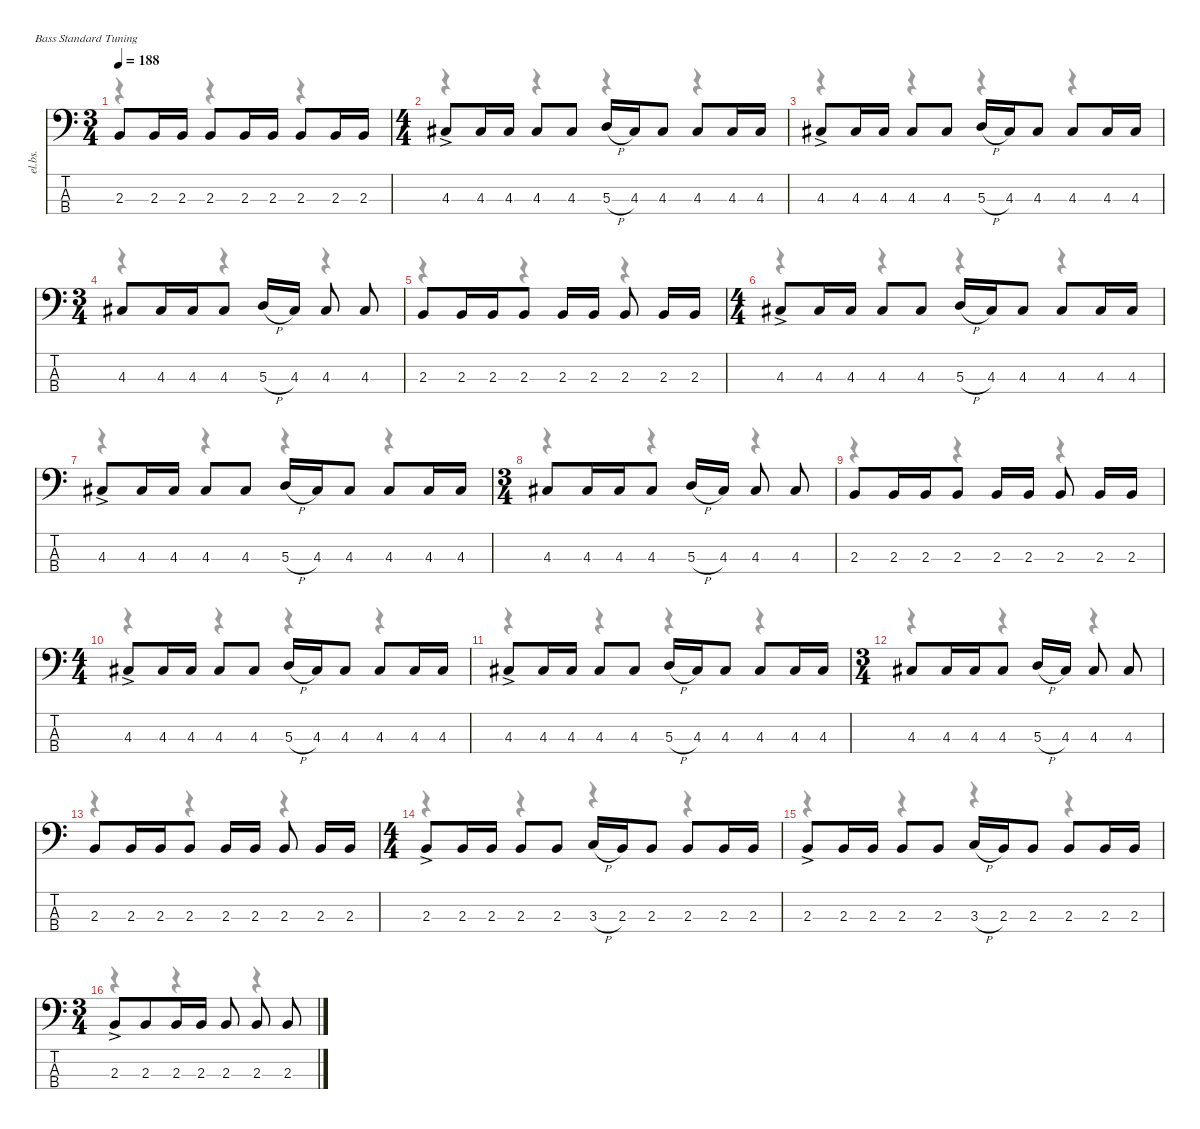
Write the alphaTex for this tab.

\defaultSystemsLayout 4
\hideDynamics
\bracketExtendMode nobrackets
\otherSystemsTrackNameOrientation horizontal
\track ("Cliff Burton (Bass)" "el.bs.") {instrument electricbassfinger}
\staff {score tabs}
\tuning (G2 D2 A1 E1)
\voice
\ts (3 4)
\tempo 188
\clef f4
\ks c
2.3.8{dy f beam Up} 2.3.16{beam Up} 2.3.16{beam Up} 2.3.8{beam Up} 2.3.16{beam Up} 2.3.16{beam Up} 2.3.8{beam Up} 2.3.16{beam Up} 2.3.16{beam Up} |
\ts (4 4)
\beaming (8 2 2 2 2)
4.3{ac acc #}.8{dy mf beam Up} 4.3{acc #}.16{dy f beam Up} 4.3{acc #}.16{beam Up} 4.3{acc #}.8{beam Up} 4.3{acc #}.8{beam Up} 5.3{h}.16{beam Up} 4.3{acc #}.16{beam Up} 4.3{acc #}.8{beam Up} 4.3{acc #}.8{beam Up} 4.3{acc #}.16{beam Up} 4.3{acc #}.16{beam Up} |
4.3{ac acc #}.8{dy mf beam Up} 4.3{acc #}.16{dy f beam Up} 4.3{acc #}.16{beam Up} 4.3{acc #}.8{beam Up} 4.3{acc #}.8{beam Up} 5.3{h}.16{beam Up} 4.3{acc #}.16{beam Up} 4.3{acc #}.8{beam Up} 4.3{acc #}.8{beam Up} 4.3{acc #}.16{beam Up} 4.3{acc #}.16{beam Up} |
\ts (3 4)
\beaming (8 3 1 1 1)
4.3{acc #}.8{beam Up} 4.3{acc #}.16{beam Up} 4.3{acc #}.16{beam Up} 4.3{acc #}.8{beam Up} 5.3{h}.16{beam Up} 4.3{acc #}.16{beam Up} 4.3{acc #}.8{beam Up} 4.3{acc #}.8{beam Up} |
2.3.8{beam Up} 2.3.16{beam Up} 2.3.16{beam Up} 2.3.8{beam Up} 2.3.16{beam Up} 2.3.16{beam Up} 2.3.8{beam Up} 2.3.16{beam Up} 2.3.16{beam Up} |
\ts (4 4)
\beaming (8 2 2 2 2)
4.3{ac acc #}.8{dy mf beam Up} 4.3{acc #}.16{dy f beam Up} 4.3{acc #}.16{beam Up} 4.3{acc #}.8{beam Up} 4.3{acc #}.8{beam Up} 5.3{h}.16{beam Up} 4.3{acc #}.16{beam Up} 4.3{acc #}.8{beam Up} 4.3{acc #}.8{beam Up} 4.3{acc #}.16{beam Up} 4.3{acc #}.16{beam Up} |
4.3{ac acc #}.8{dy mf beam Up} 4.3{acc #}.16{dy f beam Up} 4.3{acc #}.16{beam Up} 4.3{acc #}.8{beam Up} 4.3{acc #}.8{beam Up} 5.3{h}.16{beam Up} 4.3{acc #}.16{beam Up} 4.3{acc #}.8{beam Up} 4.3{acc #}.8{beam Up} 4.3{acc #}.16{beam Up} 4.3{acc #}.16{beam Up} |
\ts (3 4)
\beaming (8 3 1 1 1)
4.3{acc #}.8{beam Up} 4.3{acc #}.16{beam Up} 4.3{acc #}.16{beam Up} 4.3{acc #}.8{beam Up} 5.3{h}.16{beam Up} 4.3{acc #}.16{beam Up} 4.3{acc #}.8{beam Up} 4.3{acc #}.8{beam Up} |
2.3.8{beam Up} 2.3.16{beam Up} 2.3.16{beam Up} 2.3.8{beam Up} 2.3.16{beam Up} 2.3.16{beam Up} 2.3.8{beam Up} 2.3.16{beam Up} 2.3.16{beam Up} |
\ts (4 4)
\beaming (8 2 2 2 2)
4.3{ac acc #}.8{dy mf beam Up} 4.3{acc #}.16{dy f beam Up} 4.3{acc #}.16{beam Up} 4.3{acc #}.8{beam Up} 4.3{acc #}.8{beam Up} 5.3{h}.16{beam Up} 4.3{acc #}.16{beam Up} 4.3{acc #}.8{beam Up} 4.3{acc #}.8{beam Up} 4.3{acc #}.16{beam Up} 4.3{acc #}.16{beam Up} |
4.3{ac acc #}.8{dy mf beam Up} 4.3{acc #}.16{dy f beam Up} 4.3{acc #}.16{beam Up} 4.3{acc #}.8{beam Up} 4.3{acc #}.8{beam Up} 5.3{h}.16{beam Up} 4.3{acc #}.16{beam Up} 4.3{acc #}.8{beam Up} 4.3{acc #}.8{beam Up} 4.3{acc #}.16{beam Up} 4.3{acc #}.16{beam Up} |
\ts (3 4)
\beaming (8 3 1 1 1)
4.3{acc #}.8{beam Up} 4.3{acc #}.16{beam Up} 4.3{acc #}.16{beam Up} 4.3{acc #}.8{beam Up} 5.3{h}.16{beam Up} 4.3{acc #}.16{beam Up} 4.3{acc #}.8{beam Up} 4.3{acc #}.8{beam Up} |
2.3.8{beam Up} 2.3.16{beam Up} 2.3.16{beam Up} 2.3.8{beam Up} 2.3.16{beam Up} 2.3.16{beam Up} 2.3.8{beam Up} 2.3.16{beam Up} 2.3.16{beam Up} |
\ts (4 4)
\beaming (8 2 2 2 2)
2.3{ac}.8{dy mf beam Up} 2.3.16{dy f beam Up} 2.3.16{beam Up} 2.3.8{beam Up} 2.3.8{beam Up} 3.3{h}.16{beam Up} 2.3.16{beam Up} 2.3.8{beam Up} 2.3.8{beam Up} 2.3.16{beam Up} 2.3.16{beam Up} |
2.3{ac}.8{dy mf beam Up} 2.3.16{dy f beam Up} 2.3.16{beam Up} 2.3.8{beam Up} 2.3.8{beam Up} 3.3{h}.16{beam Up} 2.3.16{beam Up} 2.3.8{beam Up} 2.3.8{beam Up} 2.3.16{beam Up} 2.3.16{beam Up} |
\ts (3 4)
\beaming (8 3 1 1 1)
2.3{ac}.8{dy mf beam Up} 2.3.8{dy f beam Up} 2.3.16{beam Up} 2.3.16{beam Up} 2.3.8{beam Up} 2.3.8{beam Up} 2.3.8{beam Up}
\voice
\clef f4
\ottava regular
\simile none
\ks c
r.4{dy mf beam Down} r.4{beam Down} r.4{beam Down} |
r.4{beam Down} r.4{beam Down} r.4{beam Down} r.4{beam Down} |
r.4{beam Down} r.4{beam Down} r.4{beam Down} r.4{beam Down} |
r.4{beam Down} r.4{beam Down} r.4{beam Down} |
r.4{beam Down} r.4{beam Down} r.4{beam Down} |
r.4{beam Down} r.4{beam Down} r.4{beam Down} r.4{beam Down} |
r.4{beam Down} r.4{beam Down} r.4{beam Down} r.4{beam Down} |
r.4{beam Down} r.4{beam Down} r.4{beam Down} |
r.4{beam Down} r.4{beam Down} r.4{beam Down} |
r.4{beam Down} r.4{beam Down} r.4{beam Down} r.4{beam Down} |
r.4{beam Down} r.4{beam Down} r.4{beam Down} r.4{beam Down} |
r.4{beam Down} r.4{beam Down} r.4{beam Down} |
r.4{beam Down} r.4{beam Down} r.4{beam Down} |
r.4{beam Down} r.4{beam Down} r.4{beam Down} r.4{beam Down} |
r.4{beam Down} r.4{beam Down} r.4{beam Down} r.4{beam Down} |
r.4{beam Down} r.4{beam Down} r.4{beam Down}
